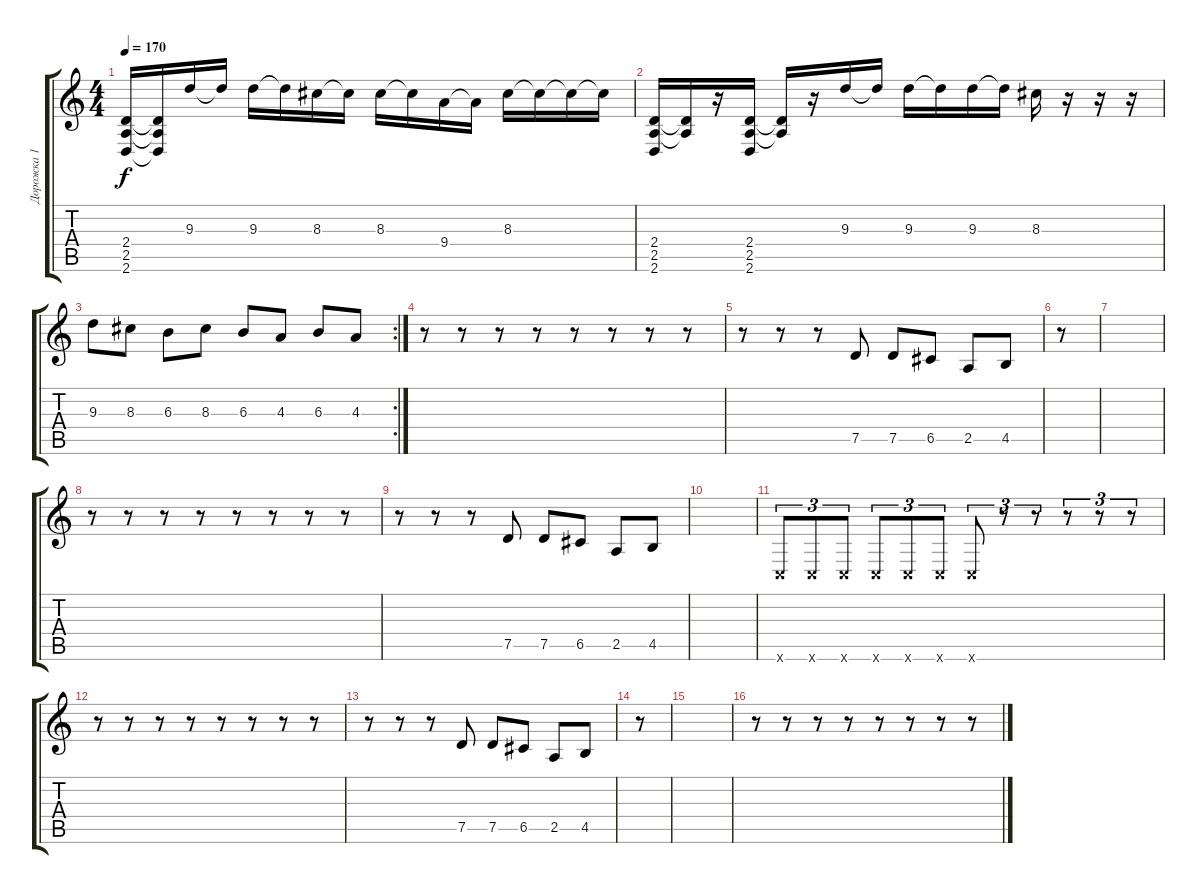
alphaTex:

\track ("Дорожка 1" "Дорожка 1") {instrument distortionguitar}
\staff {score tabs}
\tuning (D4 A3 F3 C3 G2 C2) {hide}
\ts (4 4)
\tempo 170
\clef g2
\ks c
(2.4 2.5 2.6).16{dy f} (2.4{t} 2.5{t} 2.6{t}).16 9.3.16 9.3{t}.16 9.3.16 9.3{t}.16 8.3.16 8.3{t}.16 8.3.16 8.3{t}.16 9.4.16 9.4{t}.16 8.3.16 8.3{t}.16 8.3{t}.16 8.3{t}.16 |
(2.4 2.5 2.6).16 (2.4{t} 2.5{t}).16 r.16 (2.4 2.5 2.6).16 (2.4{t} 2.5{t}).16 r.16 9.3.16 9.3{t}.16 9.3.16 9.3{t}.16 9.3.16 9.3{t}.16 8.3.16 r.16 r.16 r.16 |
\rc 2
9.3.8 8.3.8 6.3.8 8.3.8 6.3.8 4.3.8 6.3.8 4.3.8 |
r.8{volume 11 instrument acousticguitarnylon} r.8 r.8 r.8 r.8 r.8 r.8 r.8 |
r.8 r.8 r.8 7.5.8 7.5.8 6.5.8 2.5.8 4.5.8 |
r.8 |
|
r.8{volume 11 instrument acousticguitarnylon} r.8 r.8 r.8 r.8 r.8 r.8 r.8 |
r.8 r.8 r.8 7.5.8 7.5.8 6.5.8 2.5.8 4.5.8 |
|
0.6{x}.8{tu (3 2)} 0.6{x}.8{tu (3 2)} 0.6{x}.8{tu (3 2)} 0.6{x}.8{tu (3 2)} 0.6{x}.8{tu (3 2)} 0.6{x}.8{tu (3 2)} 0.6{x}.8{tu (3 2)} r.8{tu (3 2)} r.8{tu (3 2)} r.8{tu (3 2)} r.8{tu (3 2)} r.8{tu (3 2)} |
r.8{volume 11 instrument acousticguitarnylon} r.8 r.8 r.8 r.8 r.8 r.8 r.8 |
r.8 r.8 r.8 7.5.8 7.5.8 6.5.8 2.5.8 4.5.8 |
r.8 |
|
r.8{volume 11 instrument acousticguitarnylon} r.8 r.8 r.8 r.8 r.8 r.8 r.8
